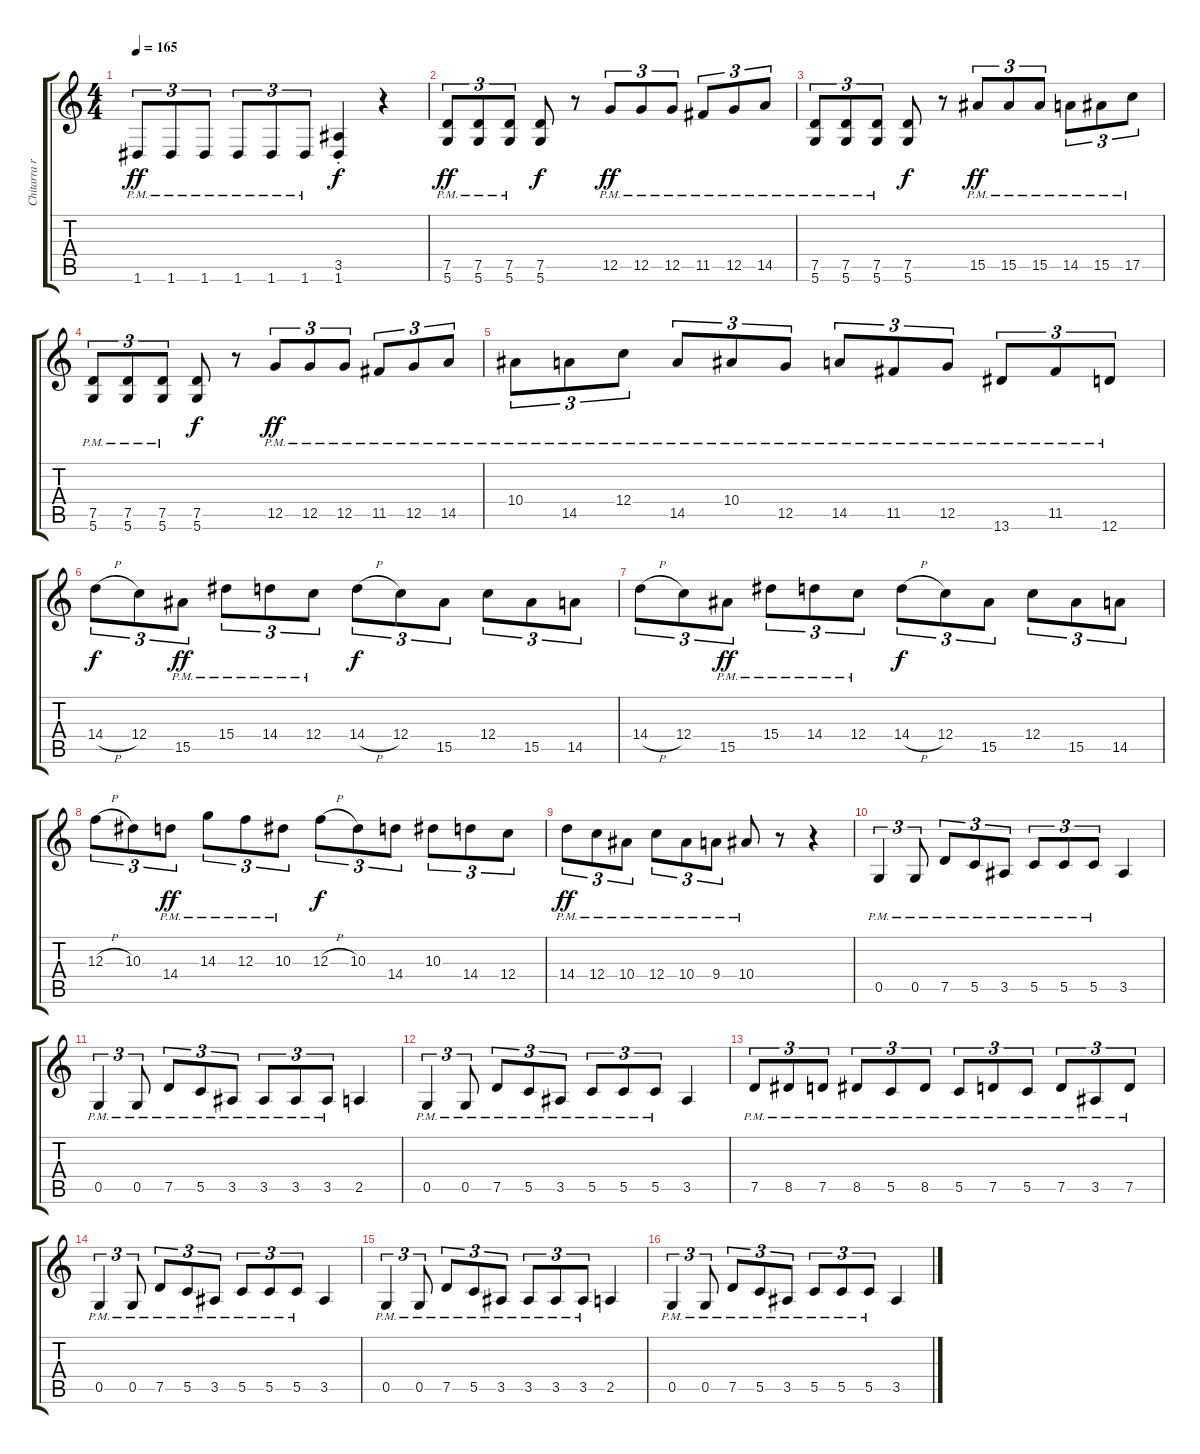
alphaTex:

\track ("Chitarra ritmica 2" "Chitarra r") {instrument distortionguitar}
\staff {score tabs}
\tuning (D4 A3 F3 C3 G2 D2) {hide}
\ts (4 4)
\tempo 165
\clef g2
\ks c
1.6{pm}.8{tu (3 2) dy ff} 1.6{pm}.8{tu (3 2)} 1.6{pm}.8{tu (3 2)} 1.6{pm}.8{tu (3 2)} 1.6{pm}.8{tu (3 2)} 1.6{pm}.8{tu (3 2)} (3.5{st} 1.6{st}).4{dy f} r.4 |
(7.5{pm} 5.6{pm}).8{tu (3 2) dy ff} (7.5{pm} 5.6{pm}).8{tu (3 2)} (7.5{pm} 5.6{pm}).8{tu (3 2)} (7.5 5.6).8{dy f} r.8 12.5{pm}.8{tu (3 2) dy ff} 12.5{pm}.8{tu (3 2)} 12.5{pm}.8{tu (3 2)} 11.5{pm}.8{tu (3 2)} 12.5{pm}.8{tu (3 2)} 14.5{pm}.8{tu (3 2)} |
(7.5{pm} 5.6{pm}).8{tu (3 2)} (7.5{pm} 5.6{pm}).8{tu (3 2)} (7.5{pm} 5.6{pm}).8{tu (3 2)} (7.5 5.6).8{dy f} r.8 15.5{pm}.8{tu (3 2) dy ff} 15.5{pm}.8{tu (3 2)} 15.5{pm}.8{tu (3 2)} 14.5{pm}.8{tu (3 2)} 15.5{pm}.8{tu (3 2)} 17.5{pm}.8{tu (3 2)} |
(7.5{pm} 5.6{pm}).8{tu (3 2)} (7.5{pm} 5.6{pm}).8{tu (3 2)} (7.5{pm} 5.6{pm}).8{tu (3 2)} (7.5 5.6).8{dy f} r.8 12.5{pm}.8{tu (3 2) dy ff} 12.5{pm}.8{tu (3 2)} 12.5{pm}.8{tu (3 2)} 11.5{pm}.8{tu (3 2)} 12.5{pm}.8{tu (3 2)} 14.5{pm}.8{tu (3 2)} |
10.4{pm}.8{tu (3 2)} 14.5{pm}.8{tu (3 2)} 12.4{pm}.8{tu (3 2)} 14.5{pm}.8{tu (3 2)} 10.4{pm}.8{tu (3 2)} 12.5{pm}.8{tu (3 2)} 14.5{pm}.8{tu (3 2)} 11.5{pm}.8{tu (3 2)} 12.5{pm}.8{tu (3 2)} 13.6{pm}.8{tu (3 2)} 11.5{pm}.8{tu (3 2)} 12.6{pm}.8{tu (3 2)} |
14.4{h}.8{tu (3 2) dy f} 12.4.8{tu (3 2)} 15.5{pm}.8{tu (3 2) dy ff} 15.4{pm}.8{tu (3 2)} 14.4{pm}.8{tu (3 2)} 12.4{pm}.8{tu (3 2)} 14.4{h}.8{tu (3 2) dy f} 12.4.8{tu (3 2)} 15.5.8{tu (3 2)} 12.4.8{tu (3 2)} 15.5.8{tu (3 2)} 14.5.8{tu (3 2)} |
14.4{h}.8{tu (3 2)} 12.4.8{tu (3 2)} 15.5{pm}.8{tu (3 2) dy ff} 15.4{pm}.8{tu (3 2)} 14.4{pm}.8{tu (3 2)} 12.4{pm}.8{tu (3 2)} 14.4{h}.8{tu (3 2) dy f} 12.4.8{tu (3 2)} 15.5.8{tu (3 2)} 12.4.8{tu (3 2)} 15.5.8{tu (3 2)} 14.5.8{tu (3 2)} |
12.3{h}.8{tu (3 2)} 10.3.8{tu (3 2)} 14.4{pm}.8{tu (3 2) dy ff} 14.3{pm}.8{tu (3 2)} 12.3{pm}.8{tu (3 2)} 10.3{pm}.8{tu (3 2)} 12.3{h}.8{tu (3 2) dy f} 10.3.8{tu (3 2)} 14.4.8{tu (3 2)} 10.3.8{tu (3 2)} 14.4.8{tu (3 2)} 12.4.8{tu (3 2)} |
14.4{pm}.8{tu (3 2) dy ff} 12.4{pm}.8{tu (3 2)} 10.4{pm}.8{tu (3 2)} 12.4{pm}.8{tu (3 2)} 10.4{pm}.8{tu (3 2)} 9.4{pm}.8{tu (3 2)} 10.4{pm}.8 r.8 r.4 |
0.5{pm}.4{tu (3 2)} 0.5{pm}.8{tu (3 2)} 7.5{pm}.8{tu (3 2)} 5.5{pm}.8{tu (3 2)} 3.5{pm}.8{tu (3 2)} 5.5{pm}.8{tu (3 2)} 5.5{pm}.8{tu (3 2)} 5.5{pm}.8{tu (3 2)} 3.5.4 |
0.5{pm}.4{tu (3 2)} 0.5{pm}.8{tu (3 2)} 7.5{pm}.8{tu (3 2)} 5.5{pm}.8{tu (3 2)} 3.5{pm}.8{tu (3 2)} 3.5{pm}.8{tu (3 2)} 3.5{pm}.8{tu (3 2)} 3.5{pm}.8{tu (3 2)} 2.5.4 |
0.5{pm}.4{tu (3 2)} 0.5{pm}.8{tu (3 2)} 7.5{pm}.8{tu (3 2)} 5.5{pm}.8{tu (3 2)} 3.5{pm}.8{tu (3 2)} 5.5{pm}.8{tu (3 2)} 5.5{pm}.8{tu (3 2)} 5.5{pm}.8{tu (3 2)} 3.5.4 |
7.5{pm}.8{tu (3 2)} 8.5{pm}.8{tu (3 2)} 7.5{pm}.8{tu (3 2)} 8.5{pm}.8{tu (3 2)} 5.5{pm}.8{tu (3 2)} 8.5{pm}.8{tu (3 2)} 5.5{pm}.8{tu (3 2)} 7.5{pm}.8{tu (3 2)} 5.5{pm}.8{tu (3 2)} 7.5{pm}.8{tu (3 2)} 3.5{pm}.8{tu (3 2)} 7.5{pm}.8{tu (3 2)} |
0.5{pm}.4{tu (3 2)} 0.5{pm}.8{tu (3 2)} 7.5{pm}.8{tu (3 2)} 5.5{pm}.8{tu (3 2)} 3.5{pm}.8{tu (3 2)} 5.5{pm}.8{tu (3 2)} 5.5{pm}.8{tu (3 2)} 5.5{pm}.8{tu (3 2)} 3.5.4 |
0.5{pm}.4{tu (3 2)} 0.5{pm}.8{tu (3 2)} 7.5{pm}.8{tu (3 2)} 5.5{pm}.8{tu (3 2)} 3.5{pm}.8{tu (3 2)} 3.5{pm}.8{tu (3 2)} 3.5{pm}.8{tu (3 2)} 3.5{pm}.8{tu (3 2)} 2.5.4 |
0.5{pm}.4{tu (3 2)} 0.5{pm}.8{tu (3 2)} 7.5{pm}.8{tu (3 2)} 5.5{pm}.8{tu (3 2)} 3.5{pm}.8{tu (3 2)} 5.5{pm}.8{tu (3 2)} 5.5{pm}.8{tu (3 2)} 5.5{pm}.8{tu (3 2)} 3.5.4
